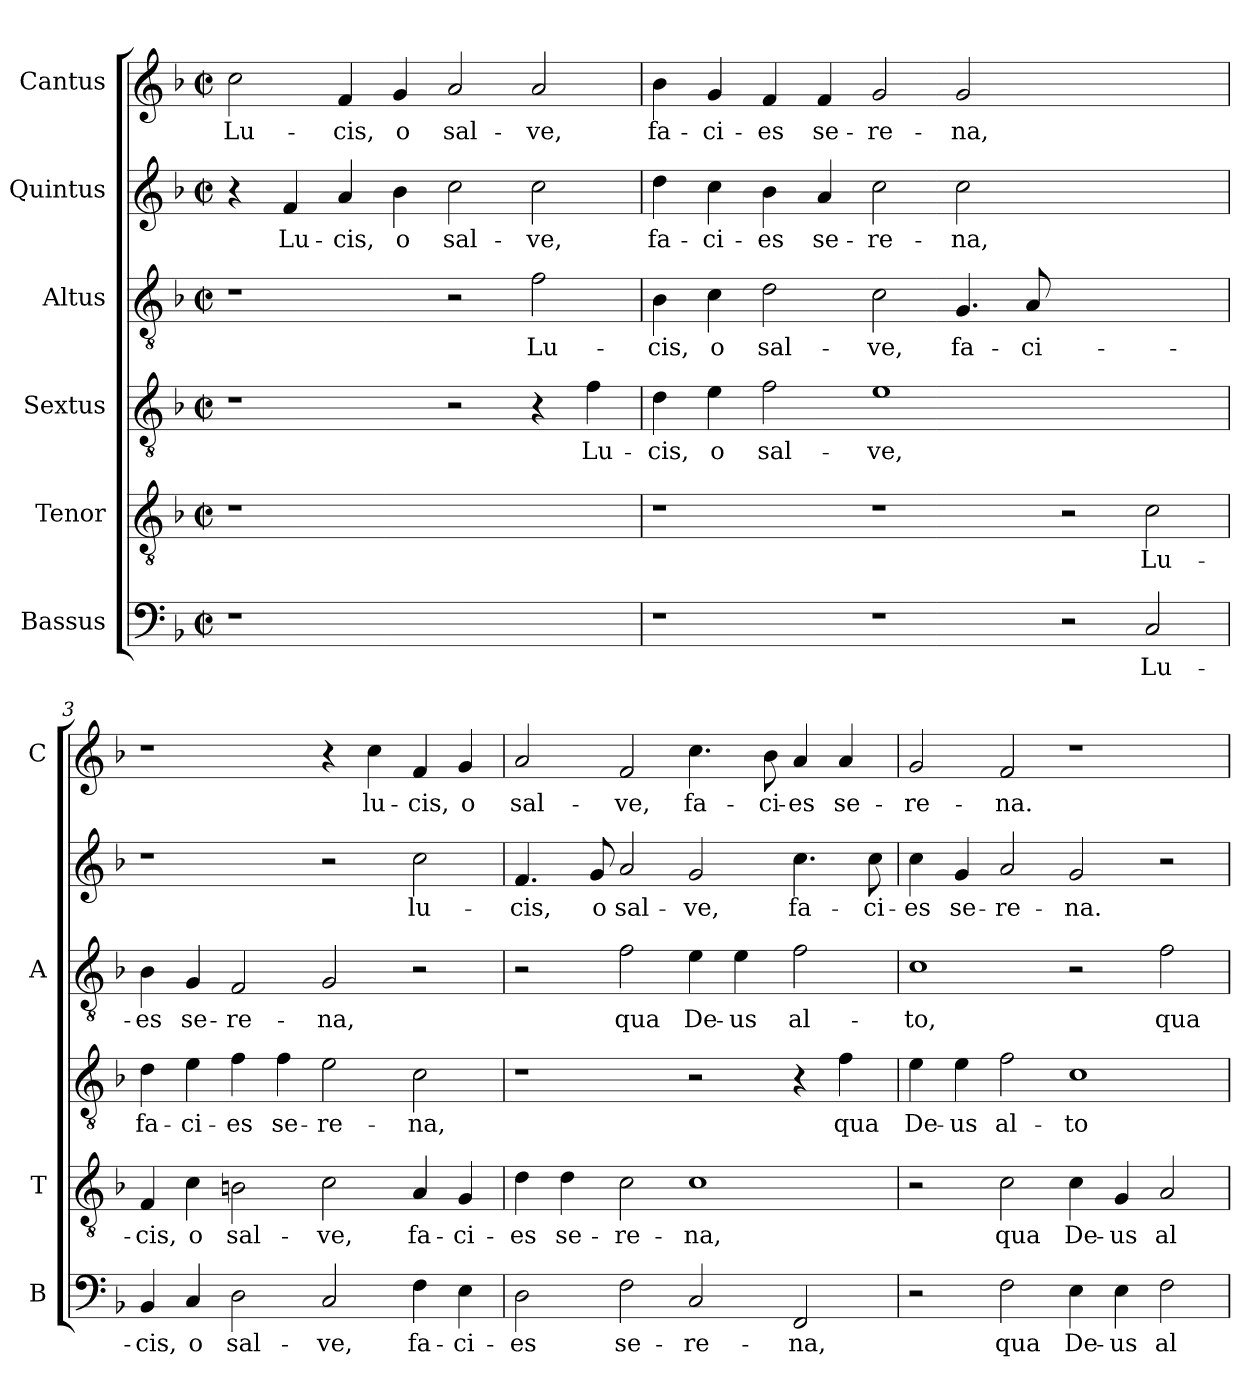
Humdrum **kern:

**kern	**text	**kern	**text	**kern	**text	**kern	**text	**kern	**text	**kern	**text
*part6	*part6	*part5	*part5	*part4	*part4	*part3	*part3	*part2	*part2	*part1	*part1
*staff6	*staff6	*staff5	*staff5	*staff4	*staff4	*staff3	*staff3	*staff2	*staff2	*staff1	*staff1
*I"Bassus	*	*I"Tenor	*	*I"Sextus	*	*I"Altus	*	*I"Quintus	*	*I"Cantus	*
*I'B	*	*I'T	*	*	*	*I'A	*	*	*	*I'C	*
*clefF4	*	*clefGv2	*	*clefGv2	*	*clefGv2	*	*clefG2	*	*clefG2	*
*k[b-]	*	*k[b-]	*	*k[b-]	*	*k[b-]	*	*k[b-]	*	*k[b-]	*
*F:	*	*F:	*	*F:	*	*F:	*	*F:	*	*F:	*
*M2/2	*	*M2/2	*	*M2/2	*	*M2/2	*	*M2/2	*	*M2/2	*
*met(c|)	*	*met(c|)	*	*met(c|)	*	*met(c|)	*	*met(c|)	*	*met(c|)	*
=1	=1	=1	=1	=1	=1	=1	=1	=1	=1	=1	=1
1r	.	1r	.	1r	.	1r	.	4r	.	2cc\	Lu-
.	.	.	.	.	.	.	.	4f/	Lu-	.	.
.	.	.	.	.	.	.	.	4a/	-cis,	4f/	-cis,
.	.	.	.	.	.	.	.	4b-\	o	4g/	o
1ryy	.	1ryy	.	2r	.	2r	.	2cc\	sal-	2a/	sal-
.	.	.	.	4r	.	2f\	Lu-	2cc\	-ve,	2a/	-ve,
.	.	.	.	4f\	Lu-	.	.	.	.	.	.
=2	=2	=2	=2	=2	=2	=2	=2	=2	=2	=2	=2
1r	.	1r	.	4d\	-cis,	4B-\	-cis,	4dd\	fa-	4b-\	fa-
.	.	.	.	4e\	o	4c\	o	4cc\	-ci-	4g/	-ci-
.	.	.	.	2f\	sal-	2d\	sal-	4b-\	-es	4f/	-es
.	.	.	.	.	.	.	.	4a/	se-	4f/	se-
1r	.	1r	.	1e	-ve,	2c\	-ve,	2cc\	-re-	2g/	-re-
.	.	.	.	.	.	4.G/	fa-	2cc\	-na,	2g/	-na,
.	.	.	.	.	.	8A/	-ci-	.	.	.	.
2r	.	2r	.	1ryy	.	1ryy	.	1ryy	.	1ryy	.
2C/	Lu-	2c\	Lu-	.	.	.	.	.	.	.	.
=3	=3	=3	=3	=3	=3	=3	=3	=3	=3	=3	=3
4BB-/	-cis,	4F/	-cis,	4d\	fa-	4B-\	-es	1r	.	1r	.
4C/	o	4c\	o	4e\	-ci-	4G/	se-	.	.	.	.
2D\	sal-	2Bn\	sal-	4f\	-es	2F/	-re-	.	.	.	.
.	.	.	.	4f\	se-	.	.	.	.	.	.
2C/	-ve,	2c\	-ve,	2e\	-re-	2G/	-na,	2r	.	4r	.
.	.	.	.	.	.	.	.	.	.	4cc\	lu-
4F\	fa-	4A/	fa-	2c\	-na,	2r	.	2cc\	lu-	4f/	-cis,
4E\	-ci-	4G/	-ci-	.	.	.	.	.	.	4g/	o
!!LO:LB:g=z
=4	=4	=4	=4	=4	=4	=4	=4	=4	=4	=4	=4
2D\	-es	4d\	-es	1r	.	2r	.	4.f/	-cis,	2a/	sal-
.	.	4d\	se-	.	.	.	.	.	.	.	.
.	.	.	.	.	.	.	.	8g/	o	.	.
2F\	se-	2c\	-re-	.	.	2f\	qua	2a/	sal-	2f/	-ve,
2C/	-re-	1c	-na,	2r	.	4e\	De-	2g/	-ve,	4.cc\	fa-
.	.	.	.	.	.	4e\	-us	.	.	.	.
.	.	.	.	.	.	.	.	.	.	8b-\	-ci-
2FF/	-na,	.	.	4r	.	2f\	al-	4.cc\	fa-	4a/	-es
.	.	.	.	4f\	qua	.	.	.	.	4a/	se-
.	.	.	.	.	.	.	.	8cc\	-ci-	.	.
=5	=5	=5	=5	=5	=5	=5	=5	=5	=5	=5	=5
2r	.	2r	.	4e\	De-	1c	-to,	4cc\	-es	2g/	-re-
.	.	.	.	4e\	-us	.	.	4g/	se-	.	.
2F\	qua	2c\	qua	2f\	al-	.	.	2a/	-re-	2f/	-na.
4E\	De-	4c\	De-	1c	-to	2r	.	2g/	-na.	1r	.
4E\	-us	4G/	-us	.	.	.	.	.	.	.	.
2F\	al-	2A/	al-	.	.	2f\	qua	2r	.	.	.
=	=	=	=	=	=	=	=	=	=	=	=
*-	*-	*-	*-	*-	*-	*-	*-	*-	*-	*-	*-
